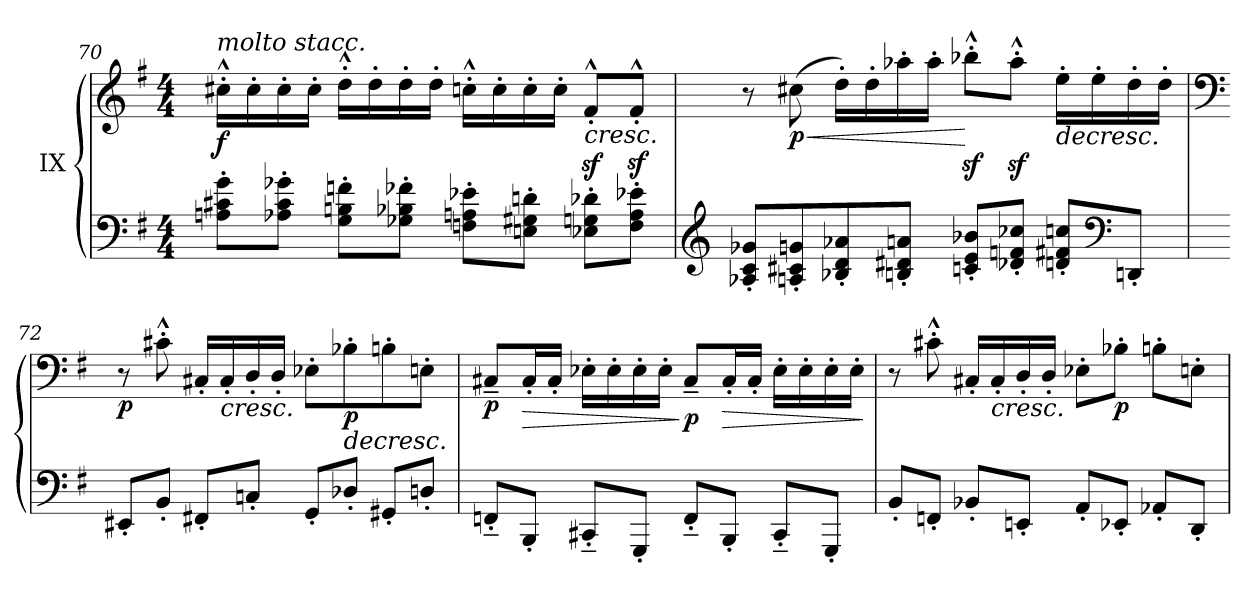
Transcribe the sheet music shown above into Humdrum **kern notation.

**kern	**kern	**dynam
*part1	*part1	*part1
*staff2	*staff1	*staff1/2
*I"IX	*	*
*clefF4	*clefG2	*
*k[f#]	*k[f#]	*
*M4/4	*M4/4	*
=70	=70	=70
!	!LO:TX:i:t=molto stacc.	!
!	!	!LO:DY:b
8An\' 8c#X\' 8g\'L	16cc#X'^^\LL	f
.	16cc#'\	.
8A-X\' 8c#\' 8g-X\'J	16cc#'\	.
.	16cc#'\JJ	.
8G\' 8Bn\' 8fn\'L	16dd'^^\LL	.
.	16dd'\	.
8G-X\' 8B-X\' 8f-X\'J	16dd'\	.
.	16dd'\JJ	.
8Fn\' 8An\' 8e-X\'L	16ccn'^^\LL	.
.	16cc'\	.
8En\' 8G#X\' 8dn\'J	16cc'\	.
.	16cc'\JJ	.
!	!	!LO:HP:b
8E-X\' 8Gn\' 8d-X\'L	8f#z<'^^/L	<
8F\' 8A\' 8e-X\'J	8f#z<'^^/J	.
!!LO:PB:g=z
=71	=71	=71
*clefG2	*	*
8A-X/' 8c/' 8g-X/'L	8r	.
!	!	!LO:HP:b
!	!	!LO:DY:n=1:b
8An/' 8c#X/' 8gn/'	(>8cc#X\	< p
8B-X/' 8d/' 8a-X/'	16dd'\LL)	.
.	16dd'\	.
8Bn/' 8d#X/' 8an/'J	16aa-X'\	.
.	16aa-'\JJ	.
8cn/' 8e/' 8b-X/'L	8bb-Xz<'^^\L	[
8d-X/' 8fn/' 8cc-X/'J	8aa-z<'^^\J	.
!	!	!LO:HP:b
8dn/' 8f#X/' 8ccn/'L	16ee'\LL	>
.	16ee'\	.
*clefF4	*	*
8DDn'/J	16dd'\	.
.	16dd'\JJ	.
.	.	[
=72	=72	=72
*	*clefF4	*
!	!	!LO:DY:b
8EE#X'/L	8r	p
8BB'/J	8c#X'^^\	.
!	!	!LO:DY:b
8FF#X'/L	16C#X'/LL	other-dynamics
!	!	!LO:HP:b
.	16C#'/	<
8Cn'/J	16D'/	.
.	16D'/JJ	.
8GG'/L	8E-X'\L	]
!	!	!LO:HP:b
!	!	!LO:DY:n=1:b
8D-X'/J	8B-X'\	> p
8GG#X'/L	8Bn'\	.
8Dn'/J	8En'\J	.
.	.	[
!!LO:LB:g=z
=73	=73	=73
!	!	!LO:DY:b
8FFn'~/L	8C#X~/L	p
!	!	!LO:HP:b
8BBB'/J	16C#'/L	>
.	16C#'/JJ	.
8CC#X'~/L	16E-X'\LL	.
.	16E-'\	.
8GGG'/J	16E-'\	.
.	16E-'\JJ	.
!	!	!LO:DY:n=1:b
8FF'~/L	8C#~/L	] p
!	!	!LO:HP:b
8BBB'/J	16C#'/L	>
.	16C#'/JJ	.
8CC#'~/L	16E-'\LL	.
.	16E-'\	.
8GGG'/J	16E-'\	.
.	16E-'\JJ	.
.	.	]
=74	=74	=74
8BB'/L	8r	.
8FFn'/J	8c#X'^^\	.
!	!	!LO:DY:b
8BB-X'/L	16C#X'/LL	other-dynamics
!	!	!LO:HP:b
.	16C#'/	<
8EEn'/J	16D'/	.
.	16D'/JJ	.
8AA'/L	8E-X'\L	]
!	!	!LO:DY:b
8EE-X'/J	8B-X'\J	p
8AA-X'/L	8Bn'\L	.
8DD'/J	8En'\J	.
.	.	[
=	=	=
*-	*-	*-
